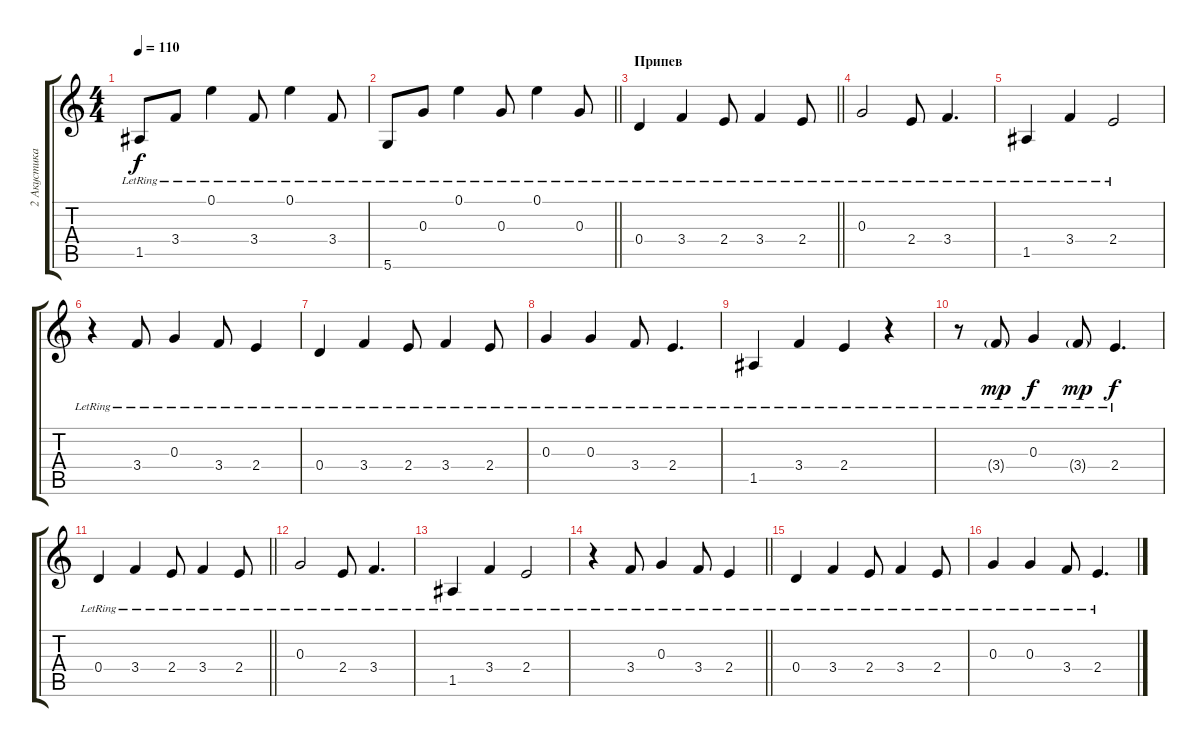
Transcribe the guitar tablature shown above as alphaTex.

\track ("2 Акустика " "2 Акустика") {instrument acousticguitarsteel}
\staff {score tabs}
\tuning (E4 B3 G3 D3 A2 D2) {hide}
\ts (4 4)
\tempo 110
\clef g2
\ks c
1.5{lr}.8{dy f} 3.4{lr}.8 0.1{lr}.4 3.4{lr}.8 0.1{lr}.4 3.4{lr}.8 |
\barLineRight lightlight
5.6{lr}.8 0.3{lr}.8 0.1{lr}.4 0.3{lr}.8 0.1{lr}.4 0.3{lr}.8 |
\section ("" "Припев")
\barLineRight lightlight
0.4{lr}.4 3.4{lr}.4 2.4{lr}.8 3.4{lr}.4 2.4{lr}.8 |
0.3{lr}.2 2.4{lr}.8 3.4{lr}.4{d} |
1.5{lr}.4 3.4{lr}.4 2.4{lr}.2 |
r.4 3.4{lr}.8 0.3{lr}.4 3.4{lr}.8 2.4{lr}.4 |
0.4{lr}.4 3.4{lr}.4 2.4{lr}.8 3.4{lr}.4 2.4{lr}.8 |
0.3{lr}.4 0.3{lr}.4 3.4{lr}.8 2.4{lr}.4{d} |
1.5{lr}.4 3.4{lr}.4 2.4{lr}.4 r.4 |
r.8 3.4{g lr}.8{dy mp} 0.3{lr}.4{dy f} 3.4{g lr}.8{dy mp} 2.4{lr}.4{d dy f} |
\barLineRight lightlight
0.4{lr}.4 3.4{lr}.4 2.4{lr}.8 3.4{lr}.4 2.4{lr}.8 |
0.3{lr}.2 2.4{lr}.8 3.4{lr}.4{d} |
1.5{lr}.4 3.4{lr}.4 2.4{lr}.2 |
\barLineRight lightlight
r.4 3.4{lr}.8 0.3{lr}.4 3.4{lr}.8 2.4{lr}.4 |
0.4{lr}.4 3.4{lr}.4 2.4{lr}.8 3.4{lr}.4 2.4{lr}.8 |
0.3{lr}.4 0.3{lr}.4 3.4{lr}.8 2.4{lr}.4{d}
